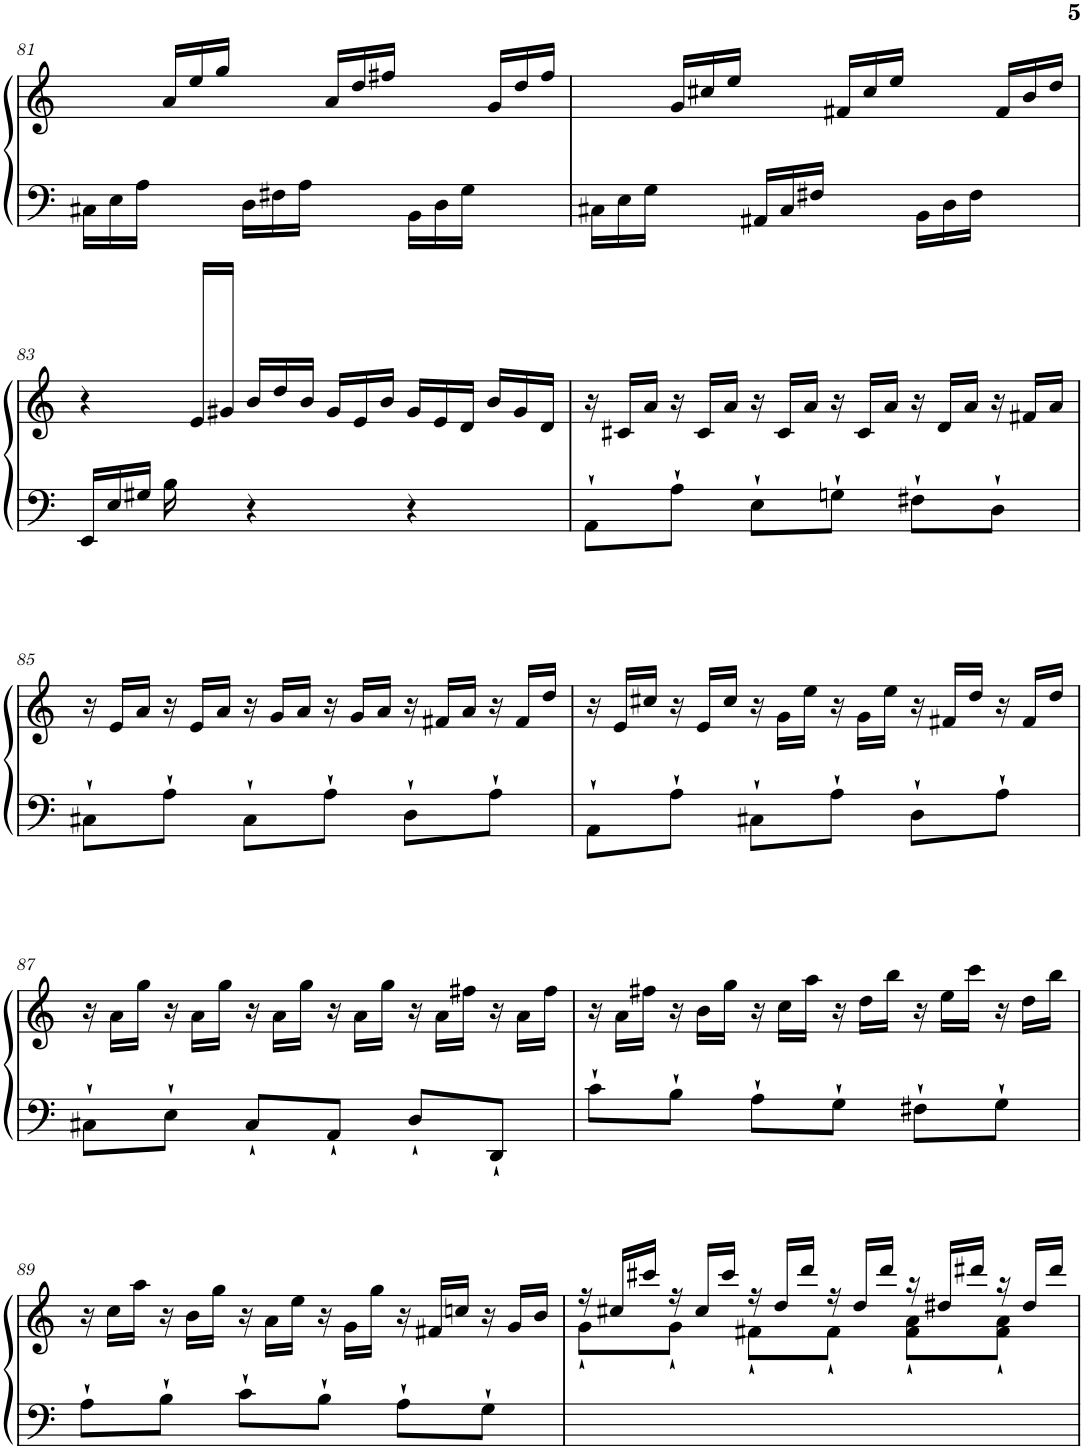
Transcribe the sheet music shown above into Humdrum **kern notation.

**kern	**kern
*part1	*part1
*staff2	*staff1
*I"Harpsichord	*
*I'Hch.	*
!!LO:PB:g=z
*clefF4	*clefG2
*k[]	*k[]
*M3/4	*M3/4
*Xtuplet	*
=81	=81
24C#X\LL	8ryy
24E\	.
24A\JJ	.
*	*Xtuplet
8ryy	24a/LL
.	24ee/
.	24gg/JJ
24D\LL	8ryy
24F#X\	.
24A\JJ	.
8ryy	24a/LL
.	24dd/
.	24ff#X/JJ
24BB\LL	8ryy
24D\	.
24G\JJ	.
8ryy	24g/LL
.	24dd/
.	24ff#/JJ
=82	=82
24C#X\LL	8ryy
24E\	.
24G\JJ	.
8ryy	24g/LL
.	24cc#X/
.	24ee/JJ
24AA#X/LL	8ryy
24C#/	.
24F#X/JJ	.
8ryy	24f#X/LL
.	24cc#/
.	24ee/JJ
24BB\LL	8ryy
24D\	.
24F#\JJ	.
8ryy	24f#/LL
.	24b/
.	24dd/JJ
!!LO:LB:g=z
=83	=83
*	*^
24EE/LL	4r	6ryy
24E/	.	.
24G#X/JJ	.	.
24B\	.	.
12ryy	.	24e/LL
.	.	24g#X/JJ
4r	24b/LL	2ryy
.	24dd/	.
.	24b/JJ	.
.	24g#/LL	.
.	24e/	.
.	24b/JJ	.
4r	24g#/LL	.
.	24e/	.
.	24d/JJ	.
.	24b/LL	.
.	24g#/	.
.	24d/JJ	.
*	*v	*v
=84	=84
8AA`\L	24r
.	24c#X/LL
.	24a/JJ
8A`\J	24r
.	24c#/LL
.	24a/JJ
8E`\L	24r
.	24c#/LL
.	24a/JJ
8Gn`\J	24r
.	24c#/LL
.	24a/JJ
8F#X`\L	24r
.	24d/LL
.	24a/JJ
8D`\J	24r
.	24f#X/LL
.	24a/JJ
!!LO:LB:g=z
=85	=85
8C#X`\L	24r
.	24e/LL
.	24a/JJ
8A`\J	24r
.	24e/LL
.	24a/JJ
8C#`\L	24r
.	24g/LL
.	24a/JJ
8A`\J	24r
.	24g/LL
.	24a/JJ
8D`\L	24r
.	24f#X/LL
.	24a/JJ
8A`\J	24r
.	24f#/LL
.	24dd/JJ
=86	=86
8AA`\L	24r
.	24e/LL
.	24cc#X/JJ
8A`\J	24r
.	24e/LL
.	24cc#/JJ
8C#X`\L	24r
.	24g\LL
.	24ee\JJ
8A`\J	24r
.	24g\LL
.	24ee\JJ
8D`\L	24r
.	24f#X/LL
.	24dd/JJ
8A`\J	24r
.	24f#/LL
.	24dd/JJ
!!LO:LB:g=z
=87	=87
8C#X`\L	24r
.	24a\LL
.	24gg\JJ
8E`\J	24r
.	24a\LL
.	24gg\JJ
8C#`/L	24r
.	24a\LL
.	24gg\JJ
8AA`/J	24r
.	24a\LL
.	24gg\JJ
8D`/L	24r
.	24a\LL
.	24ff#X\JJ
8DD`/J	24r
.	24a\LL
.	24ff#\JJ
=88	=88
8c`\L	24r
.	24a\LL
.	24ff#X\JJ
8B`\J	24r
.	24b\LL
.	24gg\JJ
8A`\L	24r
.	24cc\LL
.	24aa\JJ
8G`\J	24r
.	24dd\LL
.	24bb\JJ
8F#X`\L	24r
.	24ee\LL
.	24ccc\JJ
8G`\J	24r
.	24dd\LL
.	24bb\JJ
!!LO:LB:g=z
=89	=89
8A`\L	24r
.	24cc\LL
.	24aa\JJ
8B`\J	24r
.	24b\LL
.	24gg\JJ
8c`\L	24r
.	24a\LL
.	24ee\JJ
8B`\J	24r
.	24g\LL
.	24gg\JJ
8A`\L	24r
.	24f#X/LL
.	24ccn/JJ
8G`\J	24r
.	24g/LL
.	24b/JJ
=90	=90
*	*^
2.ryy	24r	8g`\L
.	24cc#X/LL	.
.	24ccc#X/JJ	.
.	24r	8g`\J
.	24cc#/LL	.
.	24ccc#/JJ	.
.	24r	8f#X`\L
.	24dd/LL	.
.	24ddd/JJ	.
.	24r	8f#`\J
.	24dd/LL	.
.	24ddd/JJ	.
.	24r	8f#\` 8a\`L
.	24dd#X/LL	.
.	24ddd#X/JJ	.
.	24r	8f#\` 8a\`J
.	24dd#/LL	.
.	24ddd#/JJ	.
*	*v	*v
=	=
*-	*-
